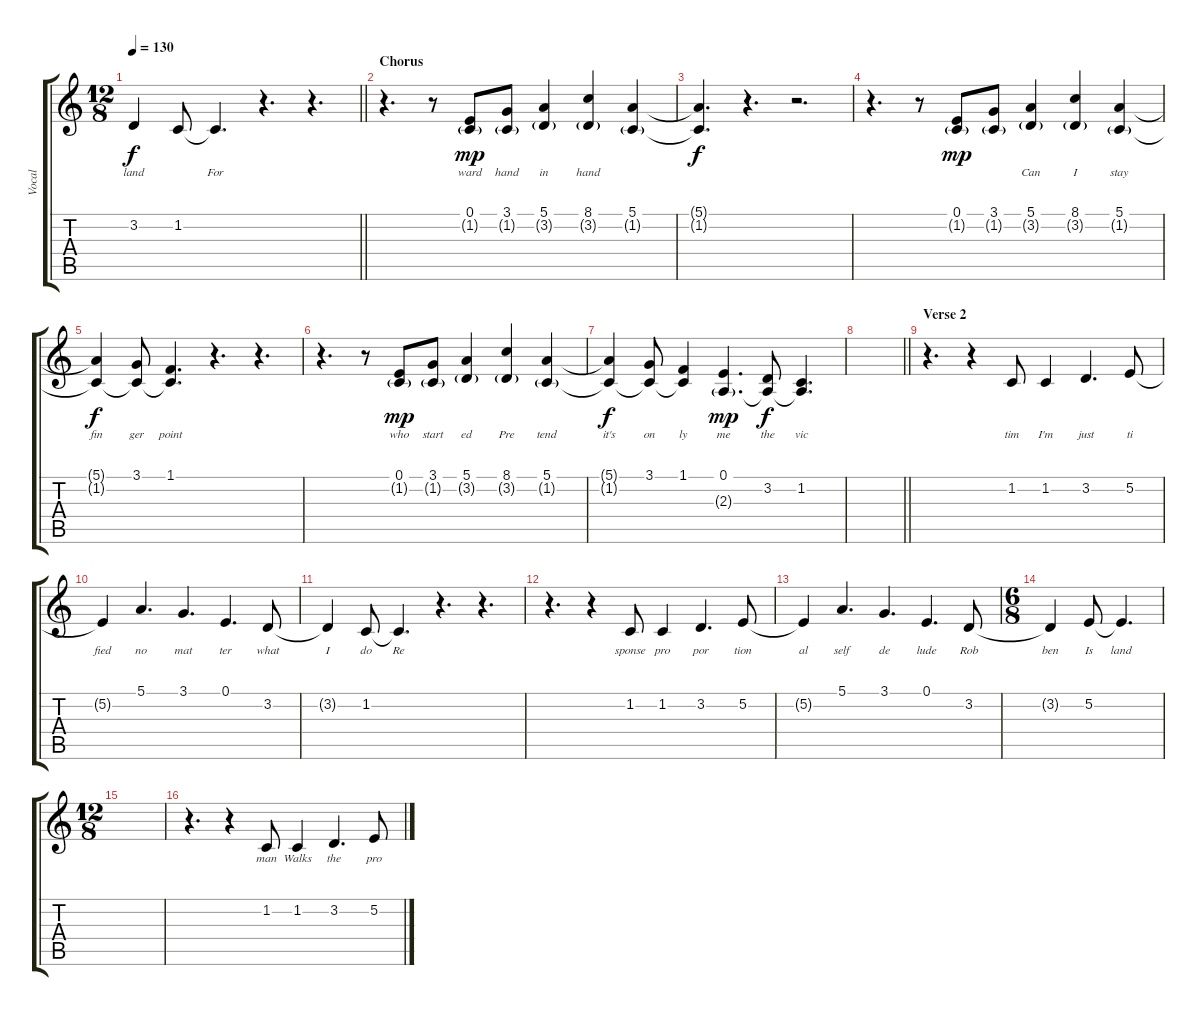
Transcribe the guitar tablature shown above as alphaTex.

\track ("Vocal" "Vocal") {instrument acousticgrandpiano}
\staff {score tabs}
\tuning (E4 B3 G3 D3 A2 E2) {hide}
\ts (12 8)
\tempo 130
\clef g2
\barLineRight lightlight
\ks c
3.2{t}.4{lyrics (0 "land") lyrics (1 "") lyrics (2 "") lyrics (3 "") lyrics (4 "") dy f} 1.2.8{lyrics (0 "") lyrics (1 "") lyrics (2 "") lyrics (3 "") lyrics (4 "")} 1.2{t}.4{d lyrics (0 "For") lyrics (1 "") lyrics (2 "") lyrics (3 "") lyrics (4 "")} r.4{d} r.4{d} |
\section ("" "Chorus")
r.4{d} r.8 (0.1 1.2{g}).8{lyrics (0 "ward") lyrics (1 "") lyrics (2 "") lyrics (3 "") lyrics (4 "") dy mp} (3.1 1.2{g}).8{lyrics (0 "hand") lyrics (1 "") lyrics (2 "") lyrics (3 "") lyrics (4 "")} (5.1 3.2{g}).4{lyrics (0 "in") lyrics (1 "") lyrics (2 "") lyrics (3 "") lyrics (4 "")} (8.1 3.2{g}).4{lyrics (0 "hand") lyrics (1 "") lyrics (2 "") lyrics (3 "") lyrics (4 "")} (5.1 1.2{g}).4{lyrics (0 "") lyrics (1 "") lyrics (2 "") lyrics (3 "") lyrics (4 "")} |
(5.1{t} 1.2{t}).4{d lyrics (0 "") lyrics (1 "") lyrics (2 "") lyrics (3 "") lyrics (4 "") dy f} r.4{d} r.2{d} |
r.4{d} r.8 (0.1 1.2{g}).8{lyrics (0 "") lyrics (1 "") lyrics (2 "") lyrics (3 "") lyrics (4 "") dy mp} (3.1 1.2{g}).8{lyrics (0 "") lyrics (1 "") lyrics (2 "") lyrics (3 "") lyrics (4 "")} (5.1 3.2{g}).4{lyrics (0 "Can") lyrics (1 "") lyrics (2 "") lyrics (3 "") lyrics (4 "")} (8.1 3.2{g}).4{lyrics (0 "I") lyrics (1 "") lyrics (2 "") lyrics (3 "") lyrics (4 "")} (5.1 1.2{g}).4{lyrics (0 "stay") lyrics (1 "") lyrics (2 "") lyrics (3 "") lyrics (4 "")} |
(5.1{t} 1.2{t}).4{lyrics (0 "fin") lyrics (1 "") lyrics (2 "") lyrics (3 "") lyrics (4 "") dy f} (3.1 1.2{t}).8{lyrics (0 "ger") lyrics (1 "") lyrics (2 "") lyrics (3 "") lyrics (4 "")} (1.1 1.2{t}).4{d lyrics (0 "point") lyrics (1 "") lyrics (2 "") lyrics (3 "") lyrics (4 "")} r.4{d} r.4{d} |
r.4{d} r.8 (0.1 1.2{g}).8{lyrics (0 "who") lyrics (1 "") lyrics (2 "") lyrics (3 "") lyrics (4 "") dy mp} (3.1 1.2{g}).8{lyrics (0 "start") lyrics (1 "") lyrics (2 "") lyrics (3 "") lyrics (4 "")} (5.1 3.2{g}).4{lyrics (0 "ed") lyrics (1 "") lyrics (2 "") lyrics (3 "") lyrics (4 "")} (8.1 3.2{g}).4{lyrics (0 "Pre") lyrics (1 "") lyrics (2 "") lyrics (3 "") lyrics (4 "")} (5.1 1.2{g}).4{lyrics (0 "tend") lyrics (1 "") lyrics (2 "") lyrics (3 "") lyrics (4 "")} |
(5.1{t} 1.2{t}).4{lyrics (0 "it's") lyrics (1 "") lyrics (2 "") lyrics (3 "") lyrics (4 "") dy f} (3.1 1.2{t}).8{lyrics (0 "on") lyrics (1 "") lyrics (2 "") lyrics (3 "") lyrics (4 "")} (1.1 1.2{t}).4{lyrics (0 "ly") lyrics (1 "") lyrics (2 "") lyrics (3 "") lyrics (4 "")} (0.1 2.3{g}).4{d lyrics (0 "me") lyrics (1 "") lyrics (2 "") lyrics (3 "") lyrics (4 "") dy mp} (3.2 2.3{t}).8{lyrics (0 "the") lyrics (1 "") lyrics (2 "") lyrics (3 "") lyrics (4 "") dy f} (1.2 2.3{t}).4{d lyrics (0 "vic") lyrics (1 "") lyrics (2 "") lyrics (3 "") lyrics (4 "")} |
\barLineRight lightlight
|
\section ("" "Verse 2")
r.4{d} r.4 1.2.8{lyrics (0 "tim") lyrics (1 "") lyrics (2 "") lyrics (3 "") lyrics (4 "")} 1.2.4{lyrics (0 "I'm") lyrics (1 "") lyrics (2 "") lyrics (3 "") lyrics (4 "")} 3.2.4{d lyrics (0 "just") lyrics (1 "") lyrics (2 "") lyrics (3 "") lyrics (4 "")} 5.2.8{lyrics (0 "ti") lyrics (1 "") lyrics (2 "") lyrics (3 "") lyrics (4 "")} |
5.2{t}.4{lyrics (0 "fied") lyrics (1 "") lyrics (2 "") lyrics (3 "") lyrics (4 "")} 5.1.4{d lyrics (0 "no") lyrics (1 "") lyrics (2 "") lyrics (3 "") lyrics (4 "")} 3.1.4{d lyrics (0 "mat") lyrics (1 "") lyrics (2 "") lyrics (3 "") lyrics (4 "")} 0.1.4{d lyrics (0 "ter") lyrics (1 "") lyrics (2 "") lyrics (3 "") lyrics (4 "")} 3.2.8{lyrics (0 "what") lyrics (1 "") lyrics (2 "") lyrics (3 "") lyrics (4 "")} |
3.2{t}.4{lyrics (0 "I") lyrics (1 "") lyrics (2 "") lyrics (3 "") lyrics (4 "")} 1.2.8{lyrics (0 "do") lyrics (1 "") lyrics (2 "") lyrics (3 "") lyrics (4 "")} 1.2{t}.4{d lyrics (0 "Re") lyrics (1 "") lyrics (2 "") lyrics (3 "") lyrics (4 "")} r.4{d} r.4{d} |
r.4{d} r.4 1.2.8{lyrics (0 "sponse") lyrics (1 "") lyrics (2 "") lyrics (3 "") lyrics (4 "")} 1.2.4{lyrics (0 "pro") lyrics (1 "") lyrics (2 "") lyrics (3 "") lyrics (4 "")} 3.2.4{d lyrics (0 "por") lyrics (1 "") lyrics (2 "") lyrics (3 "") lyrics (4 "")} 5.2.8{lyrics (0 "tion") lyrics (1 "") lyrics (2 "") lyrics (3 "") lyrics (4 "")} |
5.2{t}.4{lyrics (0 "al") lyrics (1 "") lyrics (2 "") lyrics (3 "") lyrics (4 "")} 5.1.4{d lyrics (0 "self") lyrics (1 "") lyrics (2 "") lyrics (3 "") lyrics (4 "")} 3.1.4{d lyrics (0 "de") lyrics (1 "") lyrics (2 "") lyrics (3 "") lyrics (4 "")} 0.1.4{d lyrics (0 "lude") lyrics (1 "") lyrics (2 "") lyrics (3 "") lyrics (4 "")} 3.2.8{lyrics (0 "Rob") lyrics (1 "") lyrics (2 "") lyrics (3 "") lyrics (4 "")} |
\ts (6 8)
3.2{t}.4{lyrics (0 "ben") lyrics (1 "") lyrics (2 "") lyrics (3 "") lyrics (4 "")} 5.2.8{lyrics (0 "Is") lyrics (1 "") lyrics (2 "") lyrics (3 "") lyrics (4 "")} 5.2{t}.4{d lyrics (0 "land") lyrics (1 "") lyrics (2 "") lyrics (3 "") lyrics (4 "")} |
\ts (12 8)
|
r.4{d} r.4 1.2.8{lyrics (0 "man") lyrics (1 "") lyrics (2 "") lyrics (3 "") lyrics (4 "")} 1.2.4{lyrics (0 "Walks") lyrics (1 "") lyrics (2 "") lyrics (3 "") lyrics (4 "")} 3.2.4{d lyrics (0 "the") lyrics (1 "") lyrics (2 "") lyrics (3 "") lyrics (4 "")} 5.2.8{lyrics (0 "pro") lyrics (1 "") lyrics (2 "") lyrics (3 "") lyrics (4 "")}
